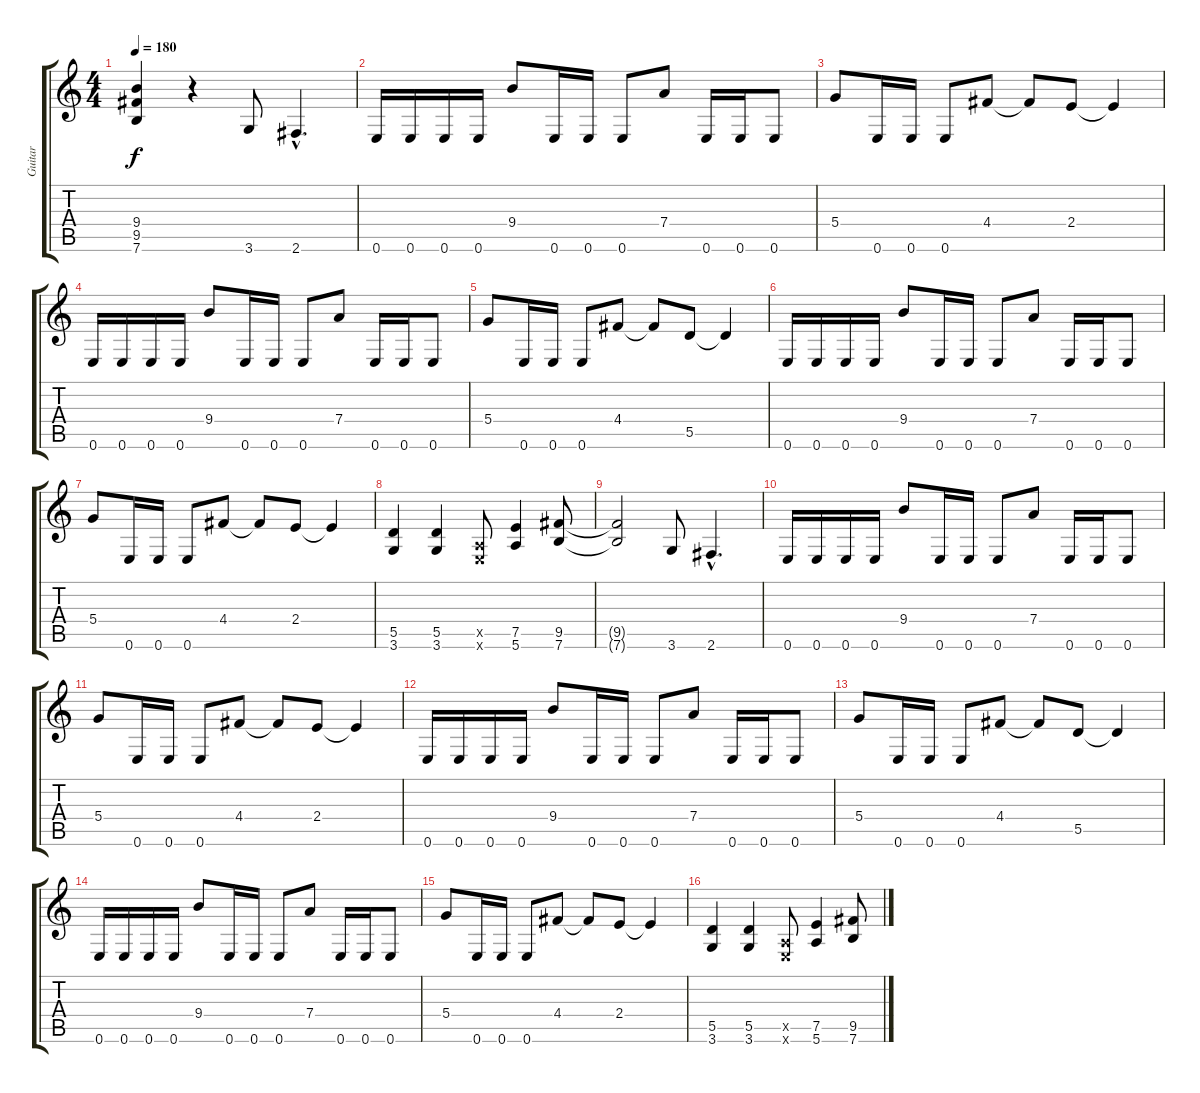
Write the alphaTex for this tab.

\track ("Guitar" "Guitar") {instrument distortionguitar}
\staff {score tabs}
\tuning (E4 B3 G3 D3 A2 E2) {hide}
\ts (4 4)
\tempo 180
\clef g2
\ks c
(9.4{t} 9.5{t} 7.6{t}).4{dy f} r.4 3.6.8 2.6{hac}.4{d} |
0.6.16 0.6.16 0.6.16 0.6.16 9.4.8 0.6.16 0.6.16 0.6.8 7.4.8 0.6.16 0.6.16 0.6.8 |
5.4.8 0.6.16 0.6.16 0.6.8 4.4.8 4.4{t}.8 2.4.8 2.4{t}.4 |
0.6.16 0.6.16 0.6.16 0.6.16 9.4.8 0.6.16 0.6.16 0.6.8 7.4.8 0.6.16 0.6.16 0.6.8 |
5.4.8 0.6.16 0.6.16 0.6.8 4.4.8 4.4{t}.8 5.5.8 5.5{t}.4 |
0.6.16 0.6.16 0.6.16 0.6.16 9.4.8 0.6.16 0.6.16 0.6.8 7.4.8 0.6.16 0.6.16 0.6.8 |
5.4.8 0.6.16 0.6.16 0.6.8 4.4.8 4.4{t}.8 2.4.8 2.4{t}.4 |
(5.5 3.6).4 (5.5 3.6).4 (0.5{x} 0.6{x}).8 (7.5 5.6).4 (9.5 7.6).8 |
(9.5{t} 7.6{t}).2 3.6.8 2.6{hac}.4{d} |
0.6.16 0.6.16 0.6.16 0.6.16 9.4.8 0.6.16 0.6.16 0.6.8 7.4.8 0.6.16 0.6.16 0.6.8 |
5.4.8 0.6.16 0.6.16 0.6.8 4.4.8 4.4{t}.8 2.4.8 2.4{t}.4 |
0.6.16 0.6.16 0.6.16 0.6.16 9.4.8 0.6.16 0.6.16 0.6.8 7.4.8 0.6.16 0.6.16 0.6.8 |
5.4.8 0.6.16 0.6.16 0.6.8 4.4.8 4.4{t}.8 5.5.8 5.5{t}.4 |
0.6.16 0.6.16 0.6.16 0.6.16 9.4.8 0.6.16 0.6.16 0.6.8 7.4.8 0.6.16 0.6.16 0.6.8 |
5.4.8 0.6.16 0.6.16 0.6.8 4.4.8 4.4{t}.8 2.4.8 2.4{t}.4 |
(5.5 3.6).4 (5.5 3.6).4 (0.5{x} 0.6{x}).8 (7.5 5.6).4 (9.5 7.6).8
